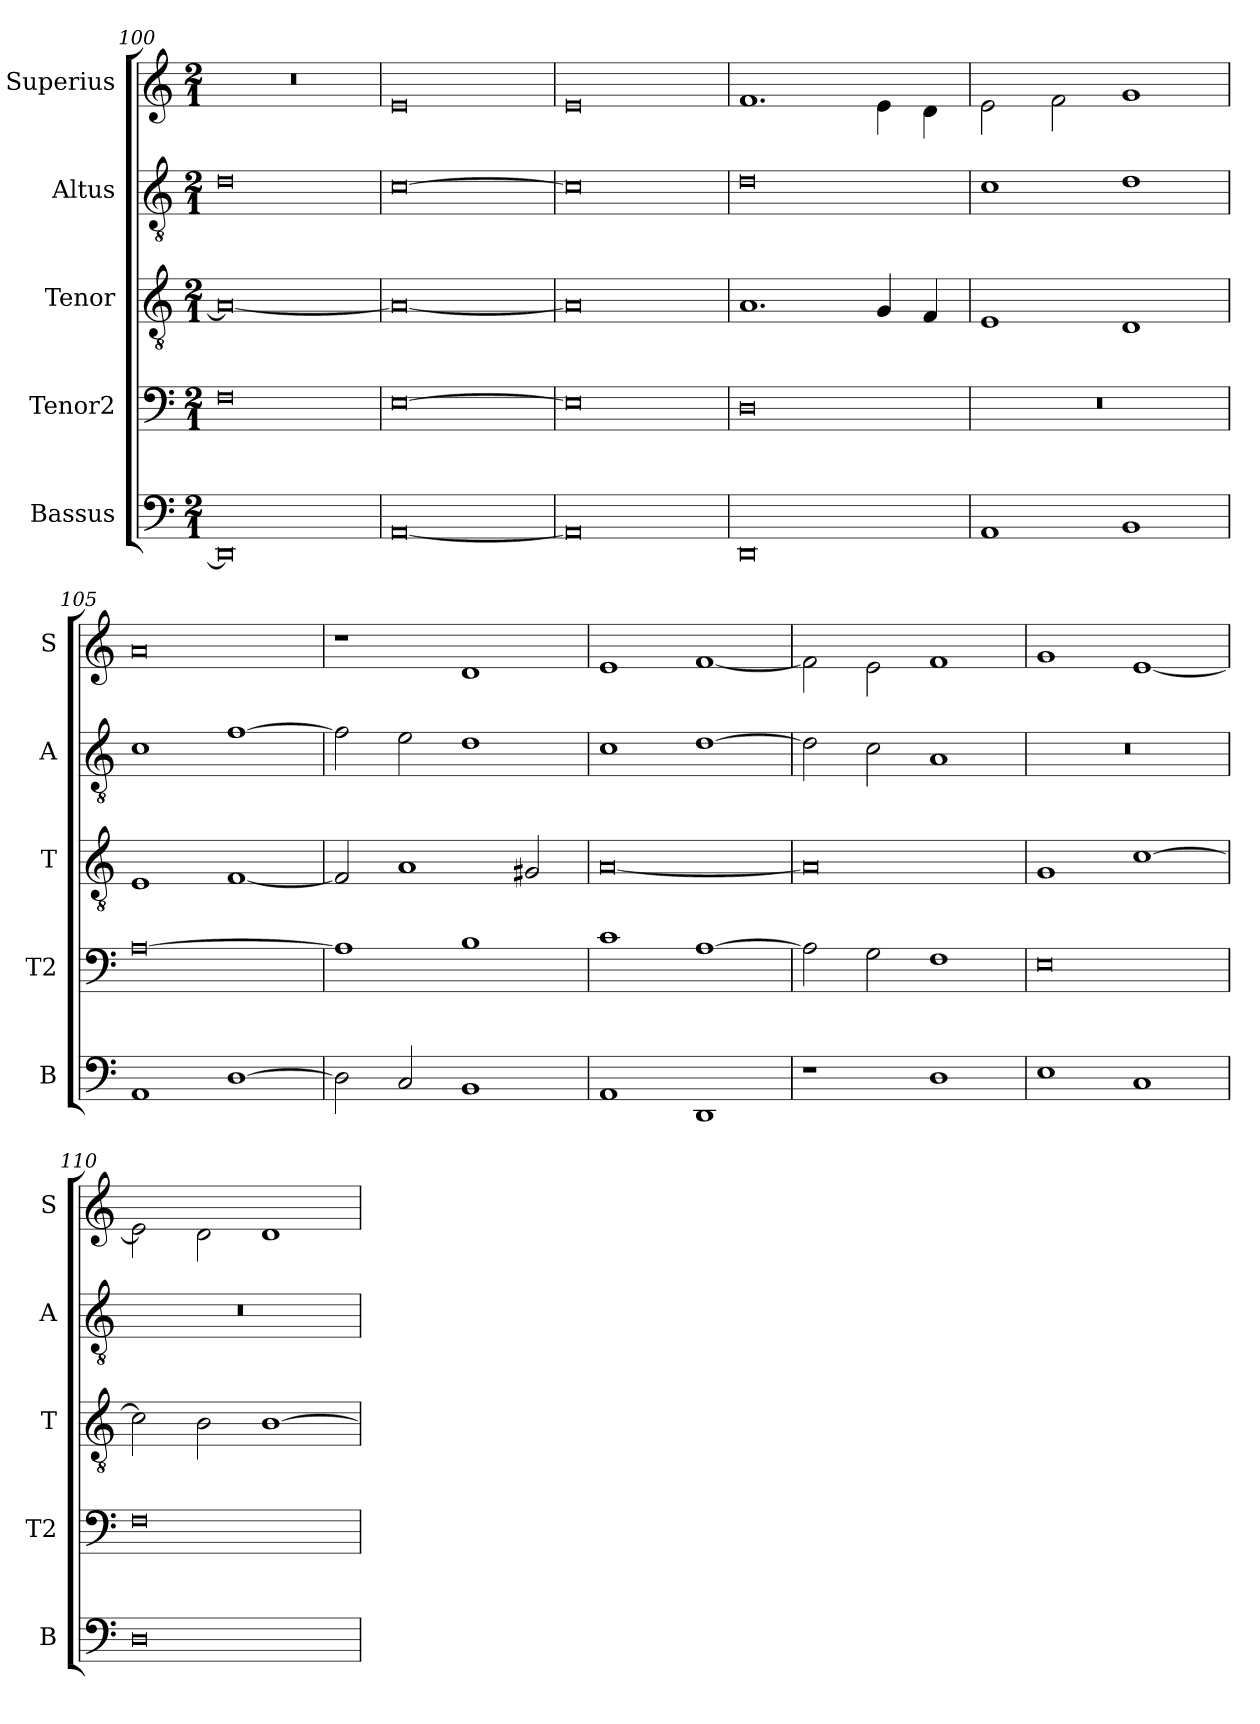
**kern	**kern	**kern	**kern	**kern
*part5	*part4	*part3	*part2	*part1
*staff5	*staff4	*staff3	*staff2	*staff1
*I"Bassus	*I"Tenor2	*I"Tenor	*I"Altus	*I"Superius
*I'B	*I'T2	*I'T	*I'A	*I'S
*clefF4	*clefF4	*clefGv2	*clefGv2	*clefG2
*k[]	*k[]	*k[]	*k[]	*k[]
*M2/1	*M2/1	*M2/1	*M2/1	*M2/1
=100	=100	=100	=100	=100
0DD]	0F	0A_	0d	0r
=101	=101	=101	=101	=101
[0AA	[0E	0A_	[0c	0e
=102	=102	=102	=102	=102
0AA]	0E]	0A]	0c]	0e
=103	=103	=103	=103	=103
0DD	0D	1.A	0d	1.f
.	.	4G/	.	4e\
.	.	4F/	.	4d\
=104	=104	=104	=104	=104
1AA	0r	1E	1c	2e\
.	.	.	.	2f\
1BB	.	1D	1d	1g
=105	=105	=105	=105	=105
1AA	[0A	1E	1c	0a
[1D	.	[1F	[1f	.
=106	=106	=106	=106	=106
2D\]	1A]	2F/]	2f\]	1r
2C/	.	1A	2e\	.
1BB	1B	.	1d	1d
.	.	2G#X/	.	.
=107	=107	=107	=107	=107
1AA	1c	[0A	1c	1e
1DD	[1A	.	[1d	[1f
=108	=108	=108	=108	=108
1r	2A\]	0A]	2d\]	2f\]
.	2G\	.	2c\	2e\
1D	1F	.	1A	1f
=109	=109	=109	=109	=109
1E	0E	1G	0r	1g
1C	.	[1c	.	[1e
=110	=110	=110	=110	=110
0D	0F	2c\]	0r	2e\]
.	.	2B\	.	2d\
.	.	[1B	.	1d
=	=	=	=	=
*-	*-	*-	*-	*-
